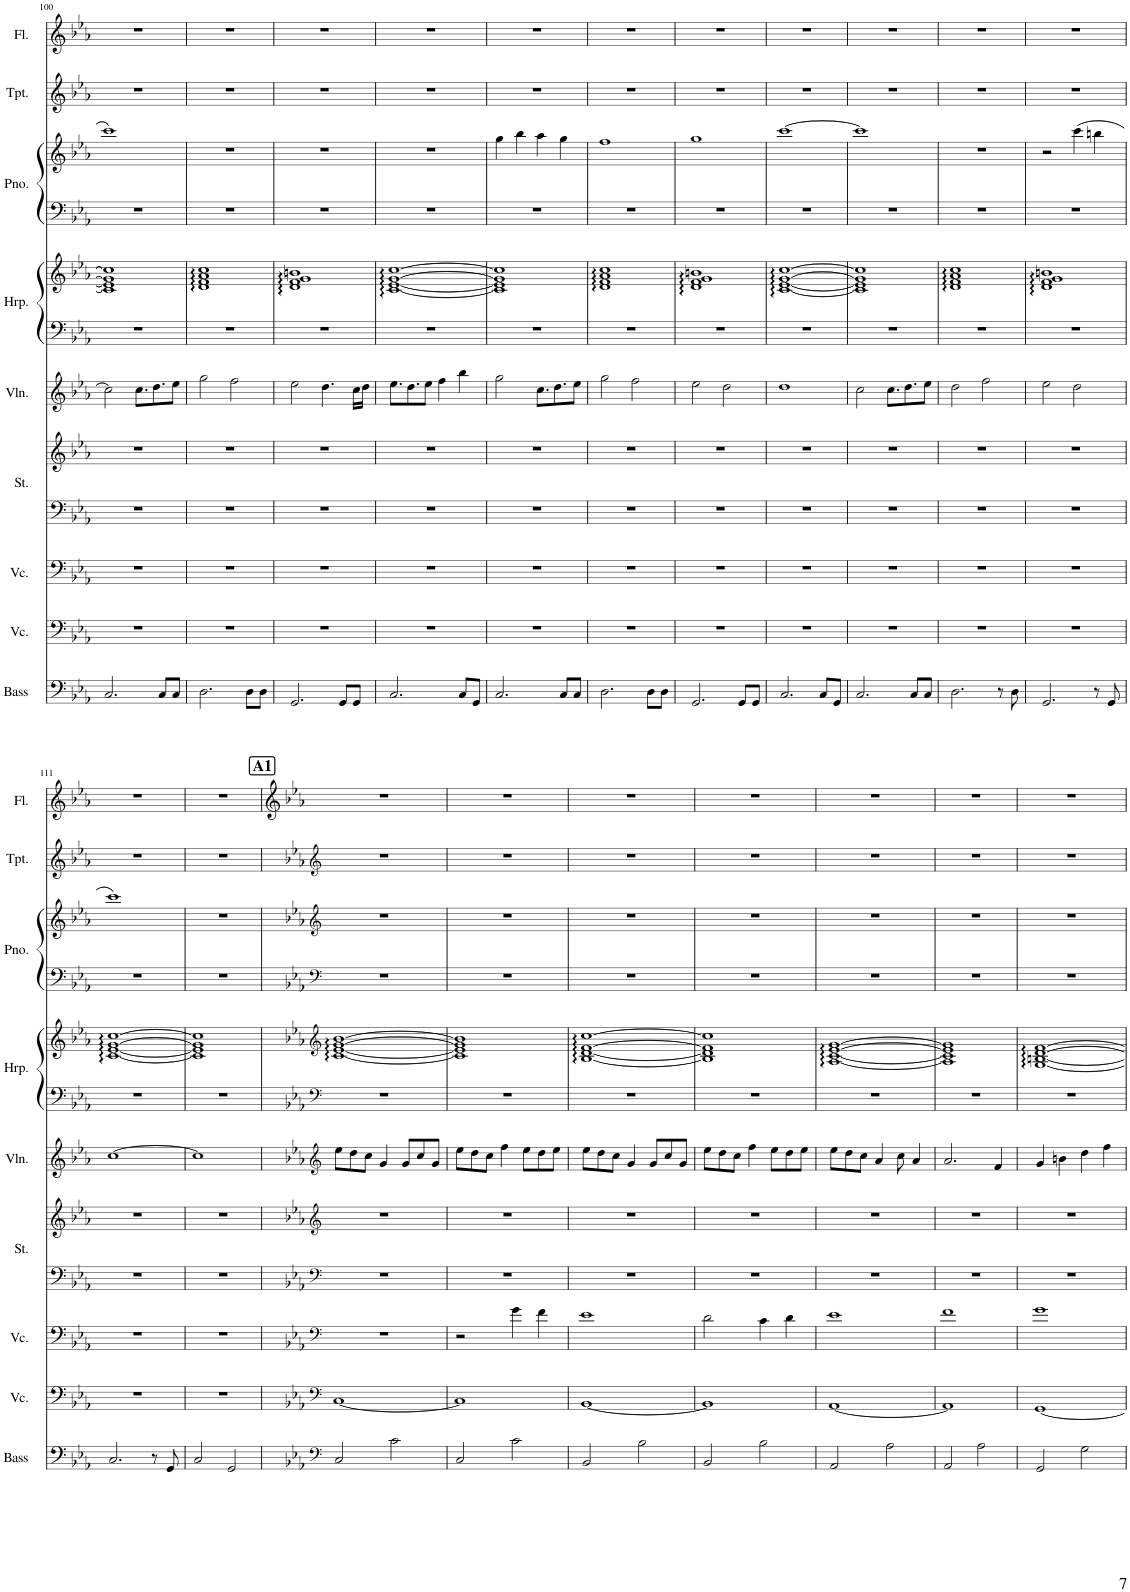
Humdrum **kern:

**kern	**kern	**kern	**kern	**kern	**kern	**kern	**kern	**kern	**kern	**kern	**kern
*part9	*part8	*part7	*part6	*part6	*part5	*part4	*part4	*part3	*part3	*part2	*part1
*staff12	*staff11	*staff10	*staff9	*staff8	*staff7	*staff6	*staff5	*staff4	*staff3	*staff2	*staff1
*I"Acoustic Bass	*I"Violoncello	*I"Violoncello	*I"Strings	*	*I"Violin	*I"Harp	*	*I"Piano	*	*I"Trumpet	*I"Flute
*I'Bass	*I'Vc.	*I'Vc.	*I'St.	*	*I'Vln.	*I'Hrp.	*	*I'Pno.	*	*I'Tpt.	*I'Fl.
!!LO:PB:g=z
*clefF4	*clefF4	*clefF4	*clefF4	*clefG2	*clefG2	*clefF4	*clefG2	*clefF4	*clefG2	*clefG2	*clefG2
*Trd7c12	*	*	*	*	*	*	*	*	*	*Trd1c2	*
*k[b-e-a-]	*k[b-e-a-]	*k[b-e-a-]	*k[b-e-a-]	*k[b-e-a-]	*k[b-e-a-]	*k[b-e-a-]	*k[b-e-a-]	*k[b-e-a-]	*k[b-e-a-]	*k[b-e-a-]	*k[b-e-a-]
*M4/4	*M4/4	*M4/4	*M4/4	*M4/4	*M4/4	*M4/4	*M4/4	*M4/4	*M4/4	*M4/4	*M4/4
=100	=100	=100	=100	=100	=100	=100	=100	=100	=100	=100	=100
2.C/	1r	1r	1r	1r	2cc\]	1r	1c] 1e-] 1g] 1cc]	1r	1ccc	1r	1r
.	.	.	.	.	8.cc\L	.	.	.	.	.	.
.	.	.	.	.	8.dd\	.	.	.	.	.	.
8C/L	.	.	.	.	.	.	.	.	.	.	.
8C/J	.	.	.	.	8ee-\J	.	.	.	.	.	.
=101	=101	=101	=101	=101	=101	=101	=101	=101	=101	=101	=101
2.D\	1r	1r	1r	1r	2gg\	1r	1d 1f 1a- 1cc	1r	1r	1r	1r
.	.	.	.	.	2ff\	.	.	.	.	.	.
8D\L	.	.	.	.	.	.	.	.	.	.	.
8D\J	.	.	.	.	.	.	.	.	.	.	.
=102	=102	=102	=102	=102	=102	=102	=102	=102	=102	=102	=102
2.GG/	1r	1r	1r	1r	2ee-\	1r	1d 1f 1g 1bn	1r	1r	1r	1r
.	.	.	.	.	4.dd\	.	.	.	.	.	.
8GG/L	.	.	.	.	.	.	.	.	.	.	.
8GG/J	.	.	.	.	16cc\LL	.	.	.	.	.	.
.	.	.	.	.	16dd\JJ	.	.	.	.	.	.
=103	=103	=103	=103	=103	=103	=103	=103	=103	=103	=103	=103
2.C/	1r	1r	1r	1r	8.ee-\L	1r	[1c [1e- [1g [1cc	1r	1r	1r	1r
.	.	.	.	.	8.dd\	.	.	.	.	.	.
.	.	.	.	.	8ee-\J	.	.	.	.	.	.
.	.	.	.	.	4ff\	.	.	.	.	.	.
8C/L	.	.	.	.	4bb-\	.	.	.	.	.	.
8GG/J	.	.	.	.	.	.	.	.	.	.	.
=104	=104	=104	=104	=104	=104	=104	=104	=104	=104	=104	=104
2.C/	1r	1r	1r	1r	2gg\	1r	1c] 1e-] 1g] 1cc]	1r	4gg\	1r	1r
.	.	.	.	.	.	.	.	.	4bb-\	.	.
.	.	.	.	.	8.cc\L	.	.	.	4aa-\	.	.
.	.	.	.	.	8.dd\	.	.	.	.	.	.
8C/L	.	.	.	.	.	.	.	.	4gg\	.	.
8C/J	.	.	.	.	8ee-\J	.	.	.	.	.	.
=105	=105	=105	=105	=105	=105	=105	=105	=105	=105	=105	=105
2.D\	1r	1r	1r	1r	2gg\	1r	1d 1f 1a- 1cc	1r	1ff	1r	1r
.	.	.	.	.	2ff\	.	.	.	.	.	.
8D\L	.	.	.	.	.	.	.	.	.	.	.
8D\J	.	.	.	.	.	.	.	.	.	.	.
=106	=106	=106	=106	=106	=106	=106	=106	=106	=106	=106	=106
2.GG/	1r	1r	1r	1r	2ee-\	1r	1d 1f 1g 1bn	1r	1gg	1r	1r
.	.	.	.	.	2dd\	.	.	.	.	.	.
8GG/L	.	.	.	.	.	.	.	.	.	.	.
8GG/J	.	.	.	.	.	.	.	.	.	.	.
=107	=107	=107	=107	=107	=107	=107	=107	=107	=107	=107	=107
2.C/	1r	1r	1r	1r	1dd	1r	[1c [1e- [1g [1cc	1r	[1ccc	1r	1r
8C/L	.	.	.	.	.	.	.	.	.	.	.
8GG/J	.	.	.	.	.	.	.	.	.	.	.
=108	=108	=108	=108	=108	=108	=108	=108	=108	=108	=108	=108
2.C/	1r	1r	1r	1r	2cc\	1r	1c] 1e-] 1g] 1cc]	1r	1ccc]	1r	1r
.	.	.	.	.	8.cc\L	.	.	.	.	.	.
.	.	.	.	.	8.dd\	.	.	.	.	.	.
8C/L	.	.	.	.	.	.	.	.	.	.	.
8C/J	.	.	.	.	8ee-\J	.	.	.	.	.	.
=109	=109	=109	=109	=109	=109	=109	=109	=109	=109	=109	=109
2.D\	1r	1r	1r	1r	2dd\	1r	1d 1f 1a- 1cc	1r	1r	1r	1r
.	.	.	.	.	2ff\	.	.	.	.	.	.
8r	.	.	.	.	.	.	.	.	.	.	.
8D\	.	.	.	.	.	.	.	.	.	.	.
=110	=110	=110	=110	=110	=110	=110	=110	=110	=110	=110	=110
2.GG/	1r	1r	1r	1r	2ee-\	1r	1d 1f 1g 1bn	1r	2r	1r	1r
.	.	.	.	.	2dd\	.	.	.	(4ccc\	.	.
8r	.	.	.	.	.	.	.	.	4bbn\	.	.
8GG/	.	.	.	.	.	.	.	.	.	.	.
!!LO:LB:g=z
=111	=111	=111	=111	=111	=111	=111	=111	=111	=111	=111	=111
2.C/	1r	1r	1r	1r	[1cc	1r	[1c [1e- [1g [1cc	1r	1ccc)	1r	1r
8r	.	.	.	.	.	.	.	.	.	.	.
8GG/	.	.	.	.	.	.	.	.	.	.	.
=112	=112	=112	=112	=112	=112	=112	=112	=112	=112	=112	=112
2C/	1r	1r	1r	1r	1cc]	1r	1c] 1e-] 1g] 1cc]	1r	1r	1r	1r
2GG/	.	.	.	.	.	.	.	.	.	.	.
!!LO:REH:place=s1:a:B:cj:fs=14:t=A1
=113	=113	=113	=113	=113	=113	=113	=113	=113	=113	=113	=113
*clefF4	*clefF4	*clefF4	*clefF4	*clefG2	*clefG2	*clefF4	*clefG2	*clefF4	*clefG2	*clefG2	*
*k[b-e-a-]	*k[b-e-a-]	*k[b-e-a-]	*k[b-e-a-]	*k[b-e-a-]	*k[b-e-a-]	*k[b-e-a-]	*k[b-e-a-]	*k[b-e-a-]	*k[b-e-a-]	*k[b-e-a-]	*k[b-e-a-]
2C/	[1C	1r	1r	1r	8ee-\L	1r	[1c [1e- [1g [1b-	1r	1r	1r	1r
.	.	.	.	.	8dd\	.	.	.	.	.	.
.	.	.	.	.	8cc\J	.	.	.	.	.	.
.	.	.	.	.	4g/	.	.	.	.	.	.
2c\	.	.	.	.	.	.	.	.	.	.	.
.	.	.	.	.	8g/L	.	.	.	.	.	.
.	.	.	.	.	8cc/	.	.	.	.	.	.
.	.	.	.	.	8g/J	.	.	.	.	.	.
=114	=114	=114	=114	=114	=114	=114	=114	=114	=114	=114	=114
2C/	1C]	2r	1r	1r	8ee-\L	1r	1c] 1e-] 1g] 1b-]	1r	1r	1r	1r
.	.	.	.	.	8dd\	.	.	.	.	.	.
.	.	.	.	.	8cc\J	.	.	.	.	.	.
.	.	.	.	.	4ff\	.	.	.	.	.	.
2c\	.	4g\	.	.	.	.	.	.	.	.	.
.	.	.	.	.	8ee-\L	.	.	.	.	.	.
.	.	4f\	.	.	8dd\	.	.	.	.	.	.
.	.	.	.	.	8ee-\J	.	.	.	.	.	.
=115	=115	=115	=115	=115	=115	=115	=115	=115	=115	=115	=115
2BB-/	[1BB-	1e-	1r	1r	8ee-\L	1r	[1B- [1d [1f [1cc	1r	1r	1r	1r
.	.	.	.	.	8dd\	.	.	.	.	.	.
.	.	.	.	.	8cc\J	.	.	.	.	.	.
.	.	.	.	.	4g/	.	.	.	.	.	.
2B-\	.	.	.	.	.	.	.	.	.	.	.
.	.	.	.	.	8g/L	.	.	.	.	.	.
.	.	.	.	.	8cc/	.	.	.	.	.	.
.	.	.	.	.	8g/J	.	.	.	.	.	.
=116	=116	=116	=116	=116	=116	=116	=116	=116	=116	=116	=116
2BB-/	1BB-]	2d\	1r	1r	8ee-\L	1r	1B-] 1d] 1f] 1cc]	1r	1r	1r	1r
.	.	.	.	.	8dd\	.	.	.	.	.	.
.	.	.	.	.	8cc\J	.	.	.	.	.	.
.	.	.	.	.	4ff\	.	.	.	.	.	.
2B-\	.	4c\	.	.	.	.	.	.	.	.	.
.	.	.	.	.	8ee-\L	.	.	.	.	.	.
.	.	4d\	.	.	8dd\	.	.	.	.	.	.
.	.	.	.	.	8ee-\J	.	.	.	.	.	.
=117	=117	=117	=117	=117	=117	=117	=117	=117	=117	=117	=117
2AA-/	[1AA-	1e-	1r	1r	8ee-\L	1r	[1A- [1c [1e- [1g	1r	1r	1r	1r
.	.	.	.	.	8dd\	.	.	.	.	.	.
.	.	.	.	.	8cc\J	.	.	.	.	.	.
.	.	.	.	.	4a-/	.	.	.	.	.	.
2A-\	.	.	.	.	.	.	.	.	.	.	.
.	.	.	.	.	8cc\	.	.	.	.	.	.
.	.	.	.	.	4a-/	.	.	.	.	.	.
=118	=118	=118	=118	=118	=118	=118	=118	=118	=118	=118	=118
2AA-/	1AA-]	1f	1r	1r	2.a-/	1r	1A-] 1c] 1e-] 1g]	1r	1r	1r	1r
2A-\	.	.	.	.	.	.	.	.	.	.	.
.	.	.	.	.	4f/	.	.	.	.	.	.
=119	=119	=119	=119	=119	=119	=119	=119	=119	=119	=119	=119
2GG/	[1GG	1g	1r	1r	4g/	1r	[1G [1Bn [1d [1f	1r	1r	1r	1r
.	.	.	.	.	4bn\	.	.	.	.	.	.
2G\	.	.	.	.	4dd\	.	.	.	.	.	.
.	.	.	.	.	4ff\	.	.	.	.	.	.
=	=	=	=	=	=	=	=	=	=	=	=
*-	*-	*-	*-	*-	*-	*-	*-	*-	*-	*-	*-
